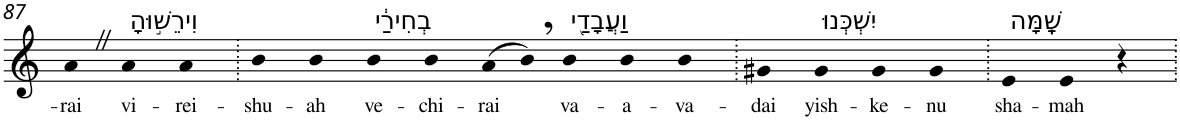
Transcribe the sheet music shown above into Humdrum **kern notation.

**kern	**text
*part1	*part1
*staff1	*staff1
*I"Piano	*
*I'Pno	*
!!LO:PB:g=z
*clefG2	*
*k[]	*
=87	=87
!	!LO:LY:b
4aZ	-rai
!LO:TX:a:t=וִירֵשׁ֣וּהָ	!
!	!LO:LY:b
4a	vi-
!	!LO:LY:b
4a	-rei-
=88.	=88.
!	!LO:LY:b
4b	-shu-
!	!LO:LY:b
4b	-ah
!LO:TX:a:t=בְחִירַ֔י	!
!	!LO:LY:b
4b	ve-
!	!LO:LY:b
4b	-chi-
!	!LO:LY:b
(8a	-rai
8b,)	.
!LO:TX:a:t=וַעֲבָדַ֖י	!
!	!LO:LY:b
4b	va-
!	!LO:LY:b
4b	-a-
!	!LO:LY:b
4b	-va-
=89.	=89.
!	!LO:LY:b
4g#X	-dai
!LO:TX:a:t=יִשְׁכְּנוּ	!
!	!LO:LY:b
4g#	yish-
!	!LO:LY:b
4g#	-ke-
!	!LO:LY:b
4g#	-nu
=90.	=90.
!LO:TX:a:t=שָֽׁמָּה	!
!	!LO:LY:b
4e	sha-
!	!LO:LY:b
4e	-mah
4r	.
=.	=.
*-	*-
